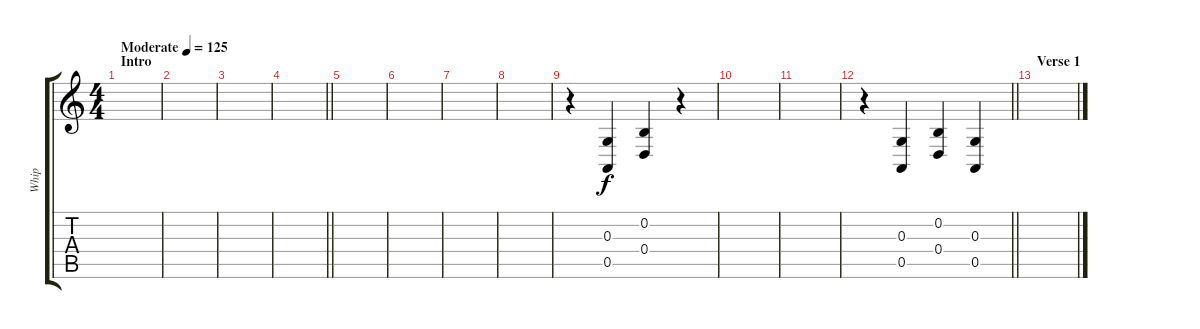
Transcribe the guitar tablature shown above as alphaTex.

\track ("Whip" "Whip") {instrument synthdrum}
\staff {score tabs}
\tuning (E4 B3 G3 D3 A2 E2) {hide}
\ts (4 4)
\section ("" "Intro")
\tempo (125 "Moderate")
\clef g2
\ks c
|
|
|
\barLineRight lightlight
|
\section ("" "")
|
|
|
|
r.4 (0.3 0.5).4 (0.2 0.4).4 r.4 |
|
|
\barLineRight lightlight
r.4 (0.3 0.5).4 (0.2 0.4).4 (0.3 0.5).4 |
\section ("" "Verse 1")
